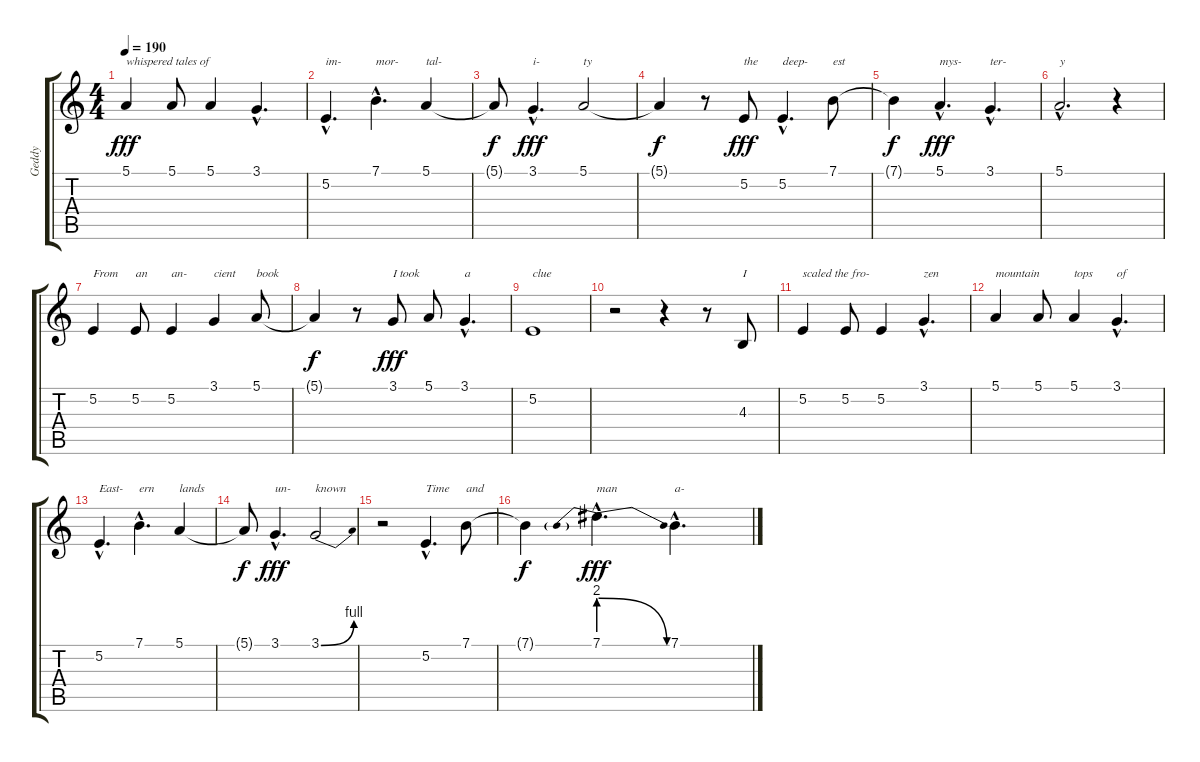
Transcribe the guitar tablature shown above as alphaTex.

\track ("Geddy" "Geddy") {instrument lead6voice}
\staff {score tabs}
\tuning (E4 B3 G3 D3 A2 E2) {hide}
\ts (4 4)
\tempo 190
\clef g2
\ks c
5.1.4{txt "whispered tales of" dy fff} 5.1.8 5.1.4 3.1{hac}.4{d} |
5.2{hac}.4{d txt "im-"} 7.1{hac}.4{d txt "mor-"} 5.1.4{txt "tal-"} |
5.1{t}.8{dy f} 3.1{hac}.4{d txt "i-" dy fff} 5.1.2{txt "ty"} |
5.1{t}.4{dy f} r.8 5.2.8{txt "the" dy fff} 5.2{hac}.4{d txt "deep-"} 7.1.8{txt "est"} |
7.1{t}.4{dy f} 5.1{hac}.4{d txt "mys-" dy fff} 3.1{hac}.4{d txt "ter-"} |
5.1{hac}.2{d txt "y"} r.4 |
5.2.4{txt "From"} 5.2.8{txt "an"} 5.2.4{txt "an-"} 3.1.4{txt "cient"} 5.1.8{txt "book"} |
5.1{t}.4{dy f} r.8 3.1.8{txt "I took" dy fff} 5.1.8 3.1{hac}.4{d txt "a"} |
5.2.1{txt "clue"} |
r.2 r.4 r.8 4.3.8{txt "I"} |
5.2.4{txt "scaled the fro-"} 5.2.8 5.2.4 3.1{hac}.4{d txt "zen"} |
5.1.4{txt "mountain"} 5.1.8 5.1.4{txt "tops"} 3.1{hac}.4{d txt "of"} |
5.2{hac}.4{d txt "East-"} 7.1{hac}.4{d txt "ern"} 5.1.4{txt "lands"} |
5.1{t}.8{dy f} 3.1{hac}.4{d txt "un-" dy fff} 3.1{be (bend 0 0 60 4)}.2{txt "known"} |
r.2 5.2{hac}.4{d txt "Time"} 7.1.8{txt "and"} |
7.1{t}.4{dy f} 7.1{be (prebendrelease 0 8 60 0) hac}.4{d txt "man" dy fff} 7.1{hac}.4{d txt "a-"}
